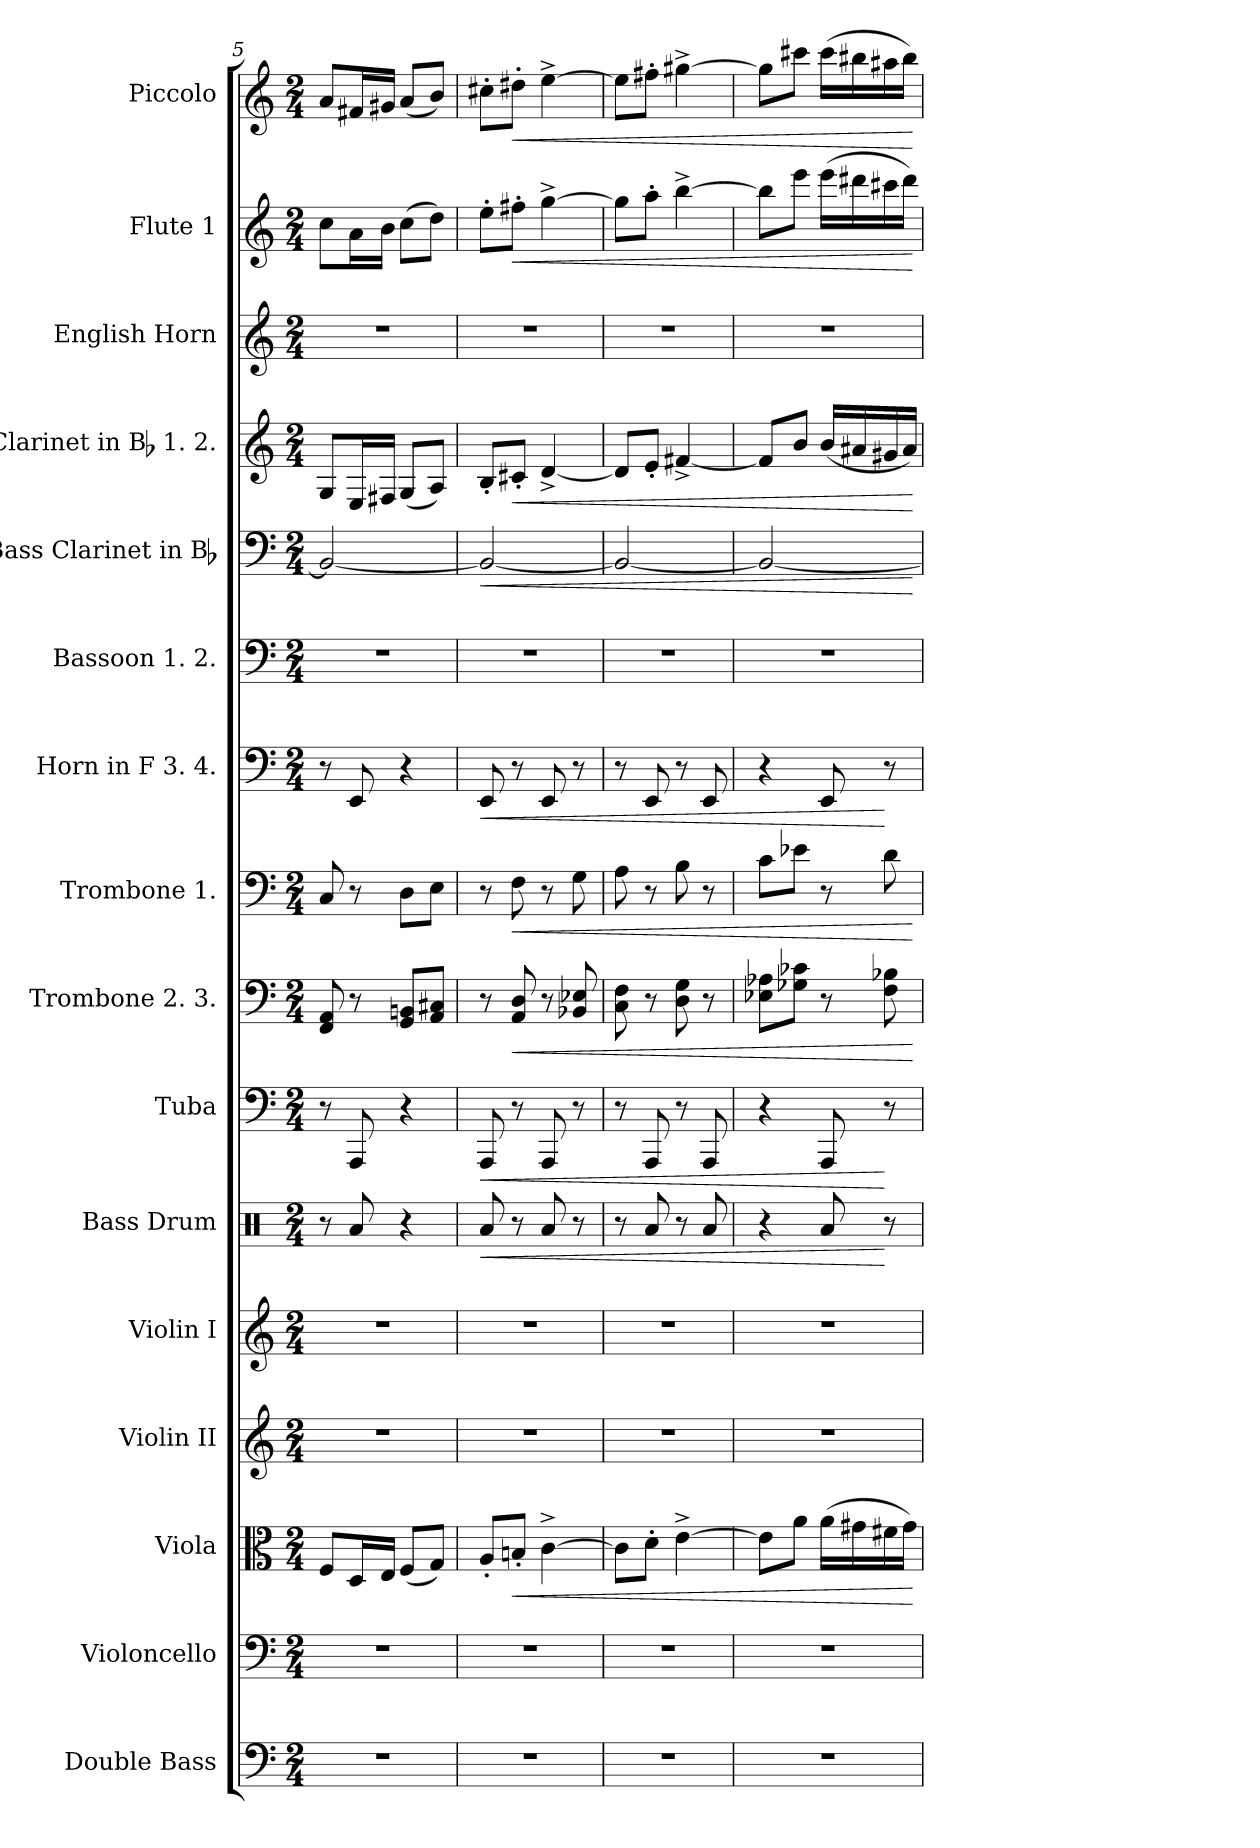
**kern	**kern	**kern	**dynam	**kern	**kern	**kern	**dynam	**kern	**dynam	**kern	**dynam	**kern	**dynam	**kern	**dynam	**kern	**kern	**dynam	**kern	**dynam	**kern	**kern	**dynam	**kern	**dynam
*part16	*part15	*part14	*part14	*part13	*part12	*part11	*part11	*part10	*part10	*part9	*part9	*part8	*part8	*part7	*part7	*part6	*part5	*part5	*part4	*part4	*part3	*part2	*part2	*part1	*part1
*staff16	*staff15	*staff14	*staff14	*staff13	*staff12	*staff11	*staff11	*staff10	*staff10	*staff9	*staff9	*staff8	*staff8	*staff7	*staff7	*staff6	*staff5	*staff5	*staff4	*staff4	*staff3	*staff2	*staff2	*staff1	*staff1
*I"Double Bass	*I"Violoncello	*I"Viola	*	*I"Violin II	*I"Violin I	*I"Bass Drum	*	*I"Tuba	*	*I"Trombone 2. 3.	*	*I"Trombone 1.	*	*I"Horn in F 3. 4.	*	*I"Bassoon 1. 2.	*I"Bass Clarinet in Bb	*	*I"Clarinet in Bb 1. 2.	*	*I"English Horn	*I"Flute 1	*	*I"Piccolo	*
*I'Db.	*I'Vc.	*I'Vla.	*	*I'Vln. II	*I'Vln. I	*I'B.D.	*	*I'Tba.	*	*I'Tbn.	*	*I'Tbn.	*	*I'Hn.	*	*I'Bsn.	*I'B. Cl.	*	*I'Cl.	*	*	*I'Fl.	*	*I'Picc.	*
*clefF4	*clefF4	*clefC3	*	*clefG2	*clefG2	*clefX	*	*clefF4	*	*clefF4	*	*clefF4	*	*clefF4	*	*clefF4	*clefF4	*	*clefG2	*	*clefG2	*clefG2	*	*clefG2	*
*ITrd7c12	*	*	*	*	*	*	*	*	*	*	*	*	*	*ITrd-3c-5	*	*	*ITrd1c2	*	*ITrd1c2	*	*ITrd4c7	*	*	*ITrd-7c-12	*
*k[]	*k[]	*k[]	*	*k[]	*k[]	*k[]	*	*k[]	*	*k[]	*	*k[]	*	*k[b-]	*	*k[]	*k[b-e-]	*	*k[b-e-]	*	*k[b-]	*k[]	*	*k[]	*
*M2/4	*M2/4	*M2/4	*	*M2/4	*M2/4	*M2/4	*	*M2/4	*	*M2/4	*	*M2/4	*	*M2/4	*	*M2/4	*M2/4	*	*M2/4	*	*M2/4	*M2/4	*	*M2/4	*
=5	=5	=5	=5	=5	=5	=5	=5	=5	=5	=5	=5	=5	=5	=5	=5	=5	=5	=5	=5	=5	=5	=5	=5	=5	=5
2r	2r	8FL	.	2r	2r	8r	.	8r	.	8FF 8AA	.	8C	.	8r	.	2r	2AA_	.	8FL	.	2r	8ccL	.	8aaL	.
.	.	16DL	.	.	.	8Ra/	.	8AAA	.	8r	.	8r	.	8AA	.	.	.	.	16DL	.	.	16aL	.	16ff#XL	.
.	.	16EJJ	.	.	.	.	.	.	.	.	.	.	.	.	.	.	.	.	16EnJJ	.	.	16bJJ	.	16gg#XJJ	.
.	.	(8FL	.	.	.	4r	.	4r	.	8GG 8BBnL	.	8DL	.	4r	.	.	.	.	(8FL	.	.	(8ccL	.	(8aaL	.
.	.	8GJ)	.	.	.	.	.	.	.	8AA 8C#XJ	.	8EJ	.	.	.	.	.	.	8GJ)	.	.	8ddJ)	.	8bbJ)	.
=6	=6	=6	=6	=6	=6	=6	=6	=6	=6	=6	=6	=6	=6	=6	=6	=6	=6	=6	=6	=6	=6	=6	=6	=6	=6
!	!	!	!	!	!	!	!LO:HP:b	!	!LO:HP:b	!	!	!	!	!	!LO:HP:b	!	!	!LO:HP:b	!	!	!	!	!	!	!
2r	2r	8A'L	.	2r	2r	8Ra/	<	8AAA	<	8r	.	8r	.	8AA	<	2r	2AA_	<	8A'L	.	2r	8ee'L	.	8ccc#X'L	.
!	!	!	!LO:HP:b	!	!	!	!	!	!	!	!LO:HP:b	!	!LO:HP:b	!	!	!	!	!	!	!LO:HP:b	!	!	!LO:HP:b	!	!LO:HP:b
.	.	8Bn'J	<	.	.	8r	.	8r	.	8AA 8D	<	8F	<	8r	.	.	.	.	8Bn'J	<	.	8ff#X'J	<	8ddd#X'J	<
.	.	[4c^	.	.	.	8Ra/	.	8AAA	.	8r	.	8r	.	8AA	.	.	.	.	[4c^	.	.	[4gg^	.	[4eee^	.
.	.	.	.	.	.	8r	.	8r	.	8BB-X 8E-X	.	8G	.	8r	.	.	.	.	.	.	.	.	.	.	.
=7	=7	=7	=7	=7	=7	=7	=7	=7	=7	=7	=7	=7	=7	=7	=7	=7	=7	=7	=7	=7	=7	=7	=7	=7	=7
2r	2r	8cL]	.	2r	2r	8r	.	8r	.	8C 8F	.	8A	.	8r	.	2r	2AA_	.	8cL]	.	2r	8ggL]	.	8eeeL]	.
.	.	8d'J	.	.	.	8Ra/	.	8AAA	.	8r	.	8r	.	8AA	.	.	.	.	8d'J	.	.	8aa'J	.	8fff#X'J	.
.	.	[4e^	.	.	.	8r	.	8r	.	8D 8G	.	8B	.	8r	.	.	.	.	[4en^	.	.	[4bb^	.	[4ggg#X^	.
.	.	.	.	.	.	8Ra/	.	8AAA	.	8r	.	8r	.	8AA	.	.	.	.	.	.	.	.	.	.	.
=8	=8	=8	=8	=8	=8	=8	=8	=8	=8	=8	=8	=8	=8	=8	=8	=8	=8	=8	=8	=8	=8	=8	=8	=8	=8
2r	2r	8eL]	.	2r	2r	4r	.	4r	.	8E-X 8A-XL	.	8cL	.	4r	.	2r	2AA_	.	8eL]	.	2r	8bbL]	.	8ggg#L]	.
.	.	8aJ	.	.	.	.	.	.	.	8G-X 8c-XJ	.	8e-XJ	.	.	.	.	.	.	8aJ	.	.	8eeeJ	.	8cccc#XJ	.
.	.	(16aLL	.	.	.	8Ra/	.	8AAA	.	8r	.	8r	.	8AA	.	.	.	.	(16aLL	.	.	(16eeeLL	.	(16cccc#LL	.
.	.	16g#X	.	.	.	.	.	.	.	.	.	.	.	.	.	.	.	.	16g#X	.	.	16ddd#X	.	16bbb#X	.
.	.	16f#X	.	.	.	8r	[	8r	[	8F 8B-X	.	8d	.	8r	[	.	.	.	16f#X	.	.	16ccc#X	.	16aaa#X	.
.	.	16g#JJ)	.	.	.	.	.	.	.	.	.	.	.	.	.	.	.	.	16g#JJ)	.	.	16ddd#JJ)	.	16bbb#JJ)	.
.	.	.	[	.	.	.	.	.	.	.	[	.	[	.	.	.	.	[	.	[	.	.	[	.	[
=	=	=	=	=	=	=	=	=	=	=	=	=	=	=	=	=	=	=	=	=	=	=	=	=	=
*-	*-	*-	*-	*-	*-	*-	*-	*-	*-	*-	*-	*-	*-	*-	*-	*-	*-	*-	*-	*-	*-	*-	*-	*-	*-
